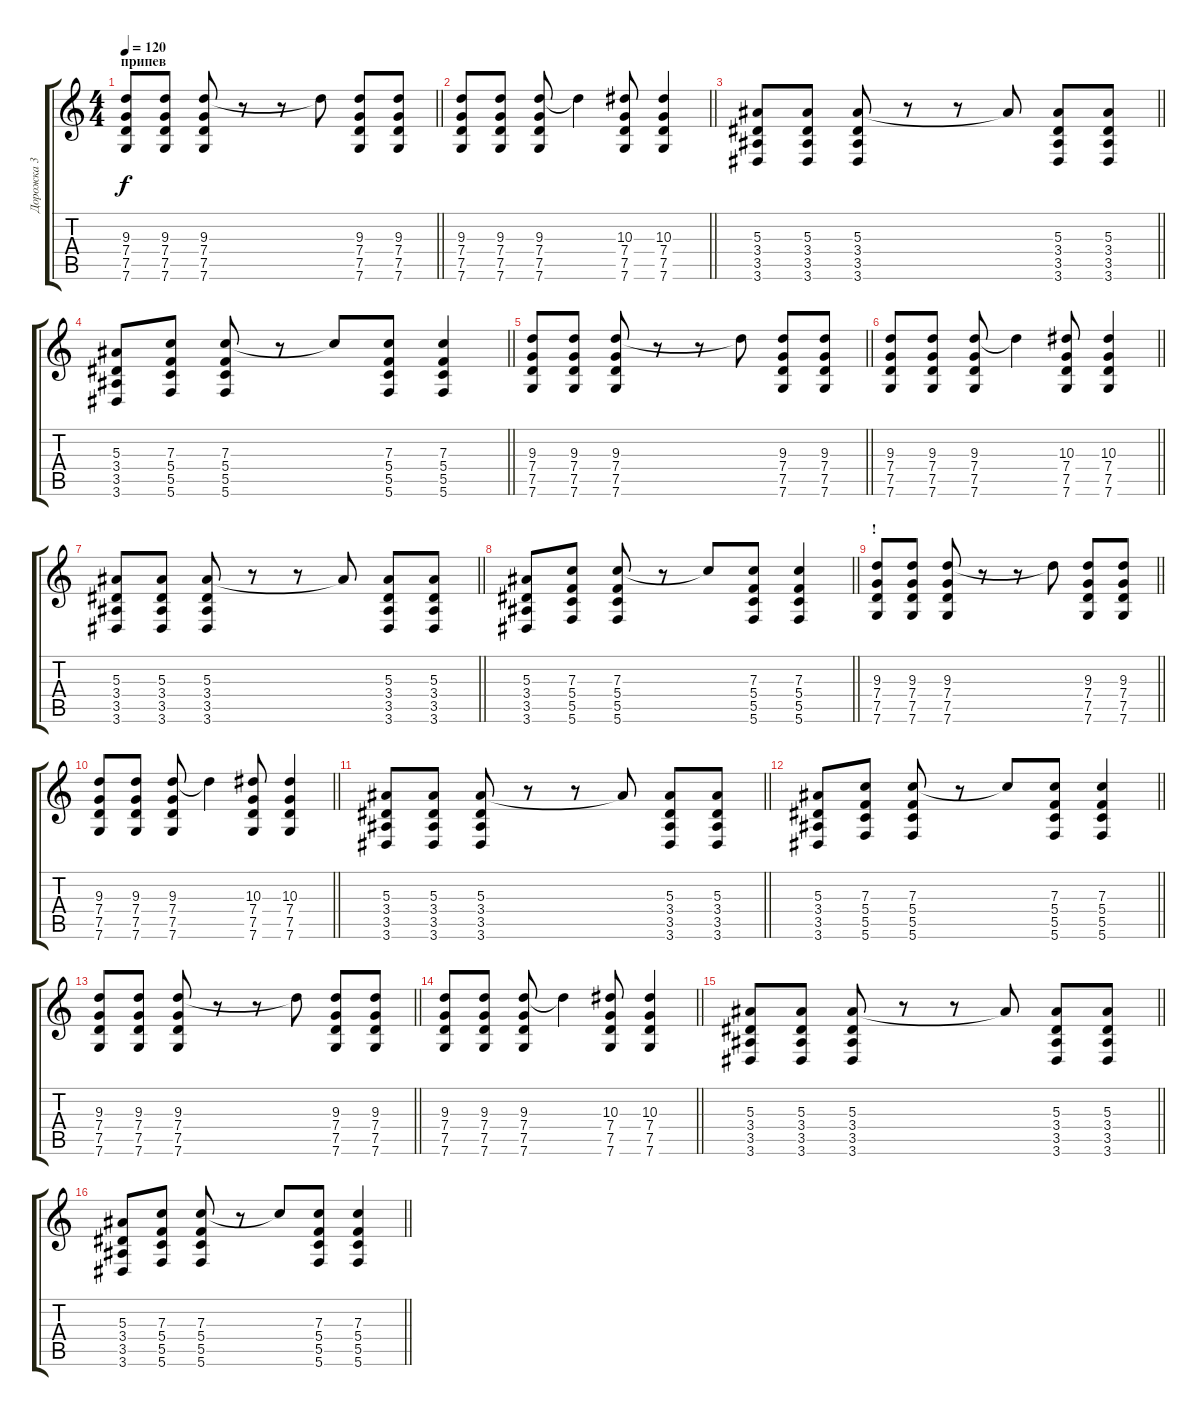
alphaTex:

\track ("Дорожка 3" "Дорожка 3") {instrument acousticguitarsteel}
\staff {score tabs}
\tuning (D4 A3 F3 C3 G2 C2) {hide}
\ts (4 4)
\section ("" "припев ")
\tempo 120
\clef g2
\barLineRight lightlight
\ks c
(9.3 7.4 7.5 7.6).8{dy f instrument distortionguitar} (9.3 7.4 7.5 7.6).8 (9.3 7.4 7.5 7.6).8 r.8 r.8 9.3{t}.8 (9.3 7.4 7.5 7.6).8 (9.3 7.4 7.5 7.6).8 |
\barLineRight lightlight
(9.3 7.4 7.5 7.6).8 (9.3 7.4 7.5 7.6).8 (9.3 7.4 7.5 7.6).8 9.3{t}.4 (10.3 7.4 7.5 7.6).8 (10.3 7.4 7.5 7.6).4 |
\barLineRight lightlight
(5.3 3.4 3.5 3.6).8 (5.3 3.4 3.5 3.6).8 (5.3 3.4 3.5 3.6).8 r.8 r.8 5.3{t}.8 (5.3 3.4 3.5 3.6).8 (5.3 3.4 3.5 3.6).8 |
\barLineRight lightlight
(5.3 3.4 3.5 3.6).8 (7.3 5.4 5.5 5.6).8 (7.3 5.4 5.5 5.6).8 r.8 7.3{t}.8 (7.3 5.4 5.5 5.6).8 (7.3 5.4 5.5 5.6).4 |
\barLineRight lightlight
(9.3 7.4 7.5 7.6).8 (9.3 7.4 7.5 7.6).8 (9.3 7.4 7.5 7.6).8 r.8 r.8 9.3{t}.8 (9.3 7.4 7.5 7.6).8 (9.3 7.4 7.5 7.6).8 |
\barLineRight lightlight
(9.3 7.4 7.5 7.6).8 (9.3 7.4 7.5 7.6).8 (9.3 7.4 7.5 7.6).8 9.3{t}.4 (10.3 7.4 7.5 7.6).8 (10.3 7.4 7.5 7.6).4 |
\barLineRight lightlight
(5.3 3.4 3.5 3.6).8 (5.3 3.4 3.5 3.6).8 (5.3 3.4 3.5 3.6).8 r.8 r.8 5.3{t}.8 (5.3 3.4 3.5 3.6).8 (5.3 3.4 3.5 3.6).8 |
\barLineRight lightlight
(5.3 3.4 3.5 3.6).8 (7.3 5.4 5.5 5.6).8 (7.3 5.4 5.5 5.6).8 r.8 7.3{t}.8 (7.3 5.4 5.5 5.6).8 (7.3 5.4 5.5 5.6).4 |
\section ("" "!")
\barLineRight lightlight
(9.3 7.4 7.5 7.6).8 (9.3 7.4 7.5 7.6).8 (9.3 7.4 7.5 7.6).8 r.8 r.8 9.3{t}.8 (9.3 7.4 7.5 7.6).8 (9.3 7.4 7.5 7.6).8 |
\barLineRight lightlight
(9.3 7.4 7.5 7.6).8 (9.3 7.4 7.5 7.6).8 (9.3 7.4 7.5 7.6).8 9.3{t}.4 (10.3 7.4 7.5 7.6).8 (10.3 7.4 7.5 7.6).4 |
\barLineRight lightlight
(5.3 3.4 3.5 3.6).8 (5.3 3.4 3.5 3.6).8 (5.3 3.4 3.5 3.6).8 r.8 r.8 5.3{t}.8 (5.3 3.4 3.5 3.6).8 (5.3 3.4 3.5 3.6).8 |
\barLineRight lightlight
(5.3 3.4 3.5 3.6).8 (7.3 5.4 5.5 5.6).8 (7.3 5.4 5.5 5.6).8 r.8 7.3{t}.8 (7.3 5.4 5.5 5.6).8 (7.3 5.4 5.5 5.6).4 |
\barLineRight lightlight
(9.3 7.4 7.5 7.6).8 (9.3 7.4 7.5 7.6).8 (9.3 7.4 7.5 7.6).8 r.8 r.8 9.3{t}.8 (9.3 7.4 7.5 7.6).8 (9.3 7.4 7.5 7.6).8 |
\barLineRight lightlight
(9.3 7.4 7.5 7.6).8 (9.3 7.4 7.5 7.6).8 (9.3 7.4 7.5 7.6).8 9.3{t}.4 (10.3 7.4 7.5 7.6).8 (10.3 7.4 7.5 7.6).4 |
\barLineRight lightlight
(5.3 3.4 3.5 3.6).8 (5.3 3.4 3.5 3.6).8 (5.3 3.4 3.5 3.6).8 r.8 r.8 5.3{t}.8 (5.3 3.4 3.5 3.6).8 (5.3 3.4 3.5 3.6).8 |
\barLineRight lightlight
(5.3 3.4 3.5 3.6).8 (7.3 5.4 5.5 5.6).8 (7.3 5.4 5.5 5.6).8 r.8 7.3{t}.8 (7.3 5.4 5.5 5.6).8 (7.3 5.4 5.5 5.6).4
